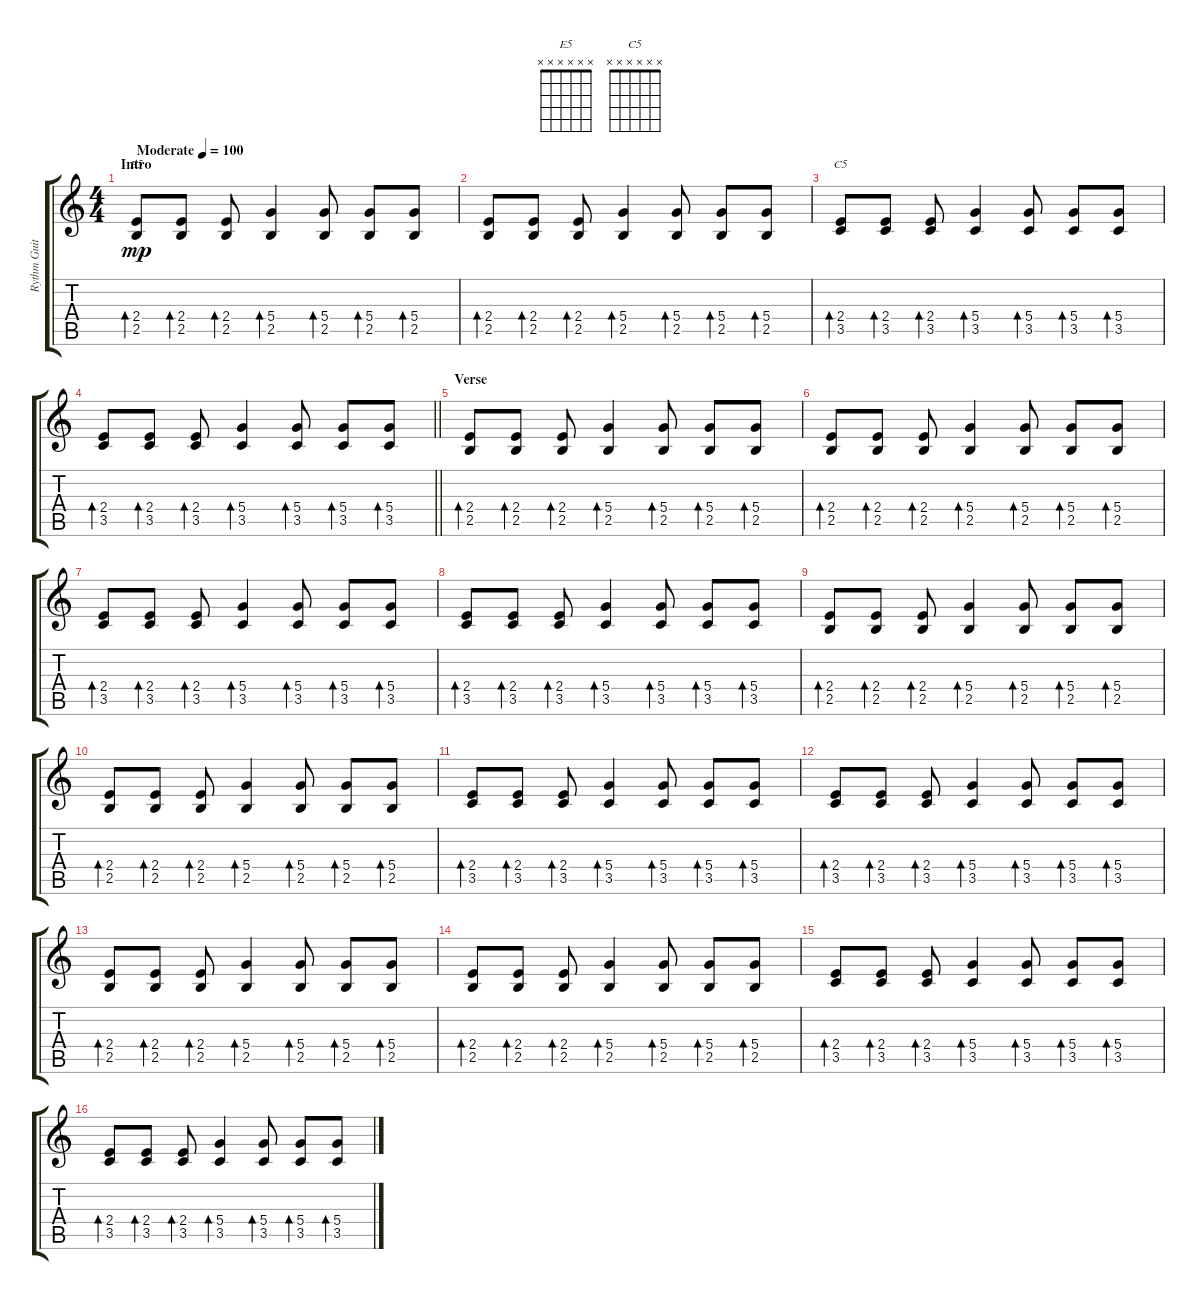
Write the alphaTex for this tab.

\track ("Rythm Guitar" "Rythm Guit") {instrument electricguitarmuted}
\staff {score tabs}
\tuning (E4 B3 G3 D3 A2 E2) {hide}
\chord ("E5" x x x x x x)
\chord ("C5" x x x x x x)
\ts (4 4)
\section ("" "Intro")
\tempo (100 "Moderate")
\clef g2
\ks c
(2.4 2.5).8{bd 60 ch "E5" dy mp instrument electricguitarmuted} (2.4 2.5).8{bd 60} (2.4 2.5).8{bd 60} (5.4 2.5).4{bd 60} (5.4 2.5).8{bd 60} (5.4 2.5).8{bd 60} (5.4 2.5).8{bd 60} |
(2.4 2.5).8{bd 60} (2.4 2.5).8{bd 60} (2.4 2.5).8{bd 60} (5.4 2.5).4{bd 60} (5.4 2.5).8{bd 60} (5.4 2.5).8{bd 60} (5.4 2.5).8{bd 60} |
(2.4 3.5).8{bd 60 ch "C5"} (2.4 3.5).8{bd 60} (2.4 3.5).8{bd 60} (5.4 3.5).4{bd 60} (5.4 3.5).8{bd 60} (5.4 3.5).8{bd 60} (5.4 3.5).8{bd 60} |
\barLineRight lightlight
(2.4 3.5).8{bd 60} (2.4 3.5).8{bd 60} (2.4 3.5).8{bd 60} (5.4 3.5).4{bd 60} (5.4 3.5).8{bd 60} (5.4 3.5).8{bd 60} (5.4 3.5).8{bd 60} |
\section ("" "Verse")
(2.4 2.5).8{bd 60} (2.4 2.5).8{bd 60} (2.4 2.5).8{bd 60} (5.4 2.5).4{bd 60} (5.4 2.5).8{bd 60} (5.4 2.5).8{bd 60} (5.4 2.5).8{bd 60} |
(2.4 2.5).8{bd 60} (2.4 2.5).8{bd 60} (2.4 2.5).8{bd 60} (5.4 2.5).4{bd 60} (5.4 2.5).8{bd 60} (5.4 2.5).8{bd 60} (5.4 2.5).8{bd 60} |
(2.4 3.5).8{bd 60} (2.4 3.5).8{bd 60} (2.4 3.5).8{bd 60} (5.4 3.5).4{bd 60} (5.4 3.5).8{bd 60} (5.4 3.5).8{bd 60} (5.4 3.5).8{bd 60} |
(2.4 3.5).8{bd 60} (2.4 3.5).8{bd 60} (2.4 3.5).8{bd 60} (5.4 3.5).4{bd 60} (5.4 3.5).8{bd 60} (5.4 3.5).8{bd 60} (5.4 3.5).8{bd 60} |
(2.4 2.5).8{bd 60} (2.4 2.5).8{bd 60} (2.4 2.5).8{bd 60} (5.4 2.5).4{bd 60} (5.4 2.5).8{bd 60} (5.4 2.5).8{bd 60} (5.4 2.5).8{bd 60} |
(2.4 2.5).8{bd 60} (2.4 2.5).8{bd 60} (2.4 2.5).8{bd 60} (5.4 2.5).4{bd 60} (5.4 2.5).8{bd 60} (5.4 2.5).8{bd 60} (5.4 2.5).8{bd 60} |
(2.4 3.5).8{bd 60} (2.4 3.5).8{bd 60} (2.4 3.5).8{bd 60} (5.4 3.5).4{bd 60} (5.4 3.5).8{bd 60} (5.4 3.5).8{bd 60} (5.4 3.5).8{bd 60} |
(2.4 3.5).8{bd 60} (2.4 3.5).8{bd 60} (2.4 3.5).8{bd 60} (5.4 3.5).4{bd 60} (5.4 3.5).8{bd 60} (5.4 3.5).8{bd 60} (5.4 3.5).8{bd 60} |
(2.4 2.5).8{bd 60} (2.4 2.5).8{bd 60} (2.4 2.5).8{bd 60} (5.4 2.5).4{bd 60} (5.4 2.5).8{bd 60} (5.4 2.5).8{bd 60} (5.4 2.5).8{bd 60} |
(2.4 2.5).8{bd 60} (2.4 2.5).8{bd 60} (2.4 2.5).8{bd 60} (5.4 2.5).4{bd 60} (5.4 2.5).8{bd 60} (5.4 2.5).8{bd 60} (5.4 2.5).8{bd 60} |
(2.4 3.5).8{bd 60} (2.4 3.5).8{bd 60} (2.4 3.5).8{bd 60} (5.4 3.5).4{bd 60} (5.4 3.5).8{bd 60} (5.4 3.5).8{bd 60} (5.4 3.5).8{bd 60} |
(2.4 3.5).8{bd 60} (2.4 3.5).8{bd 60} (2.4 3.5).8{bd 60} (5.4 3.5).4{bd 60} (5.4 3.5).8{bd 60} (5.4 3.5).8{bd 60} (5.4 3.5).8{bd 60}
